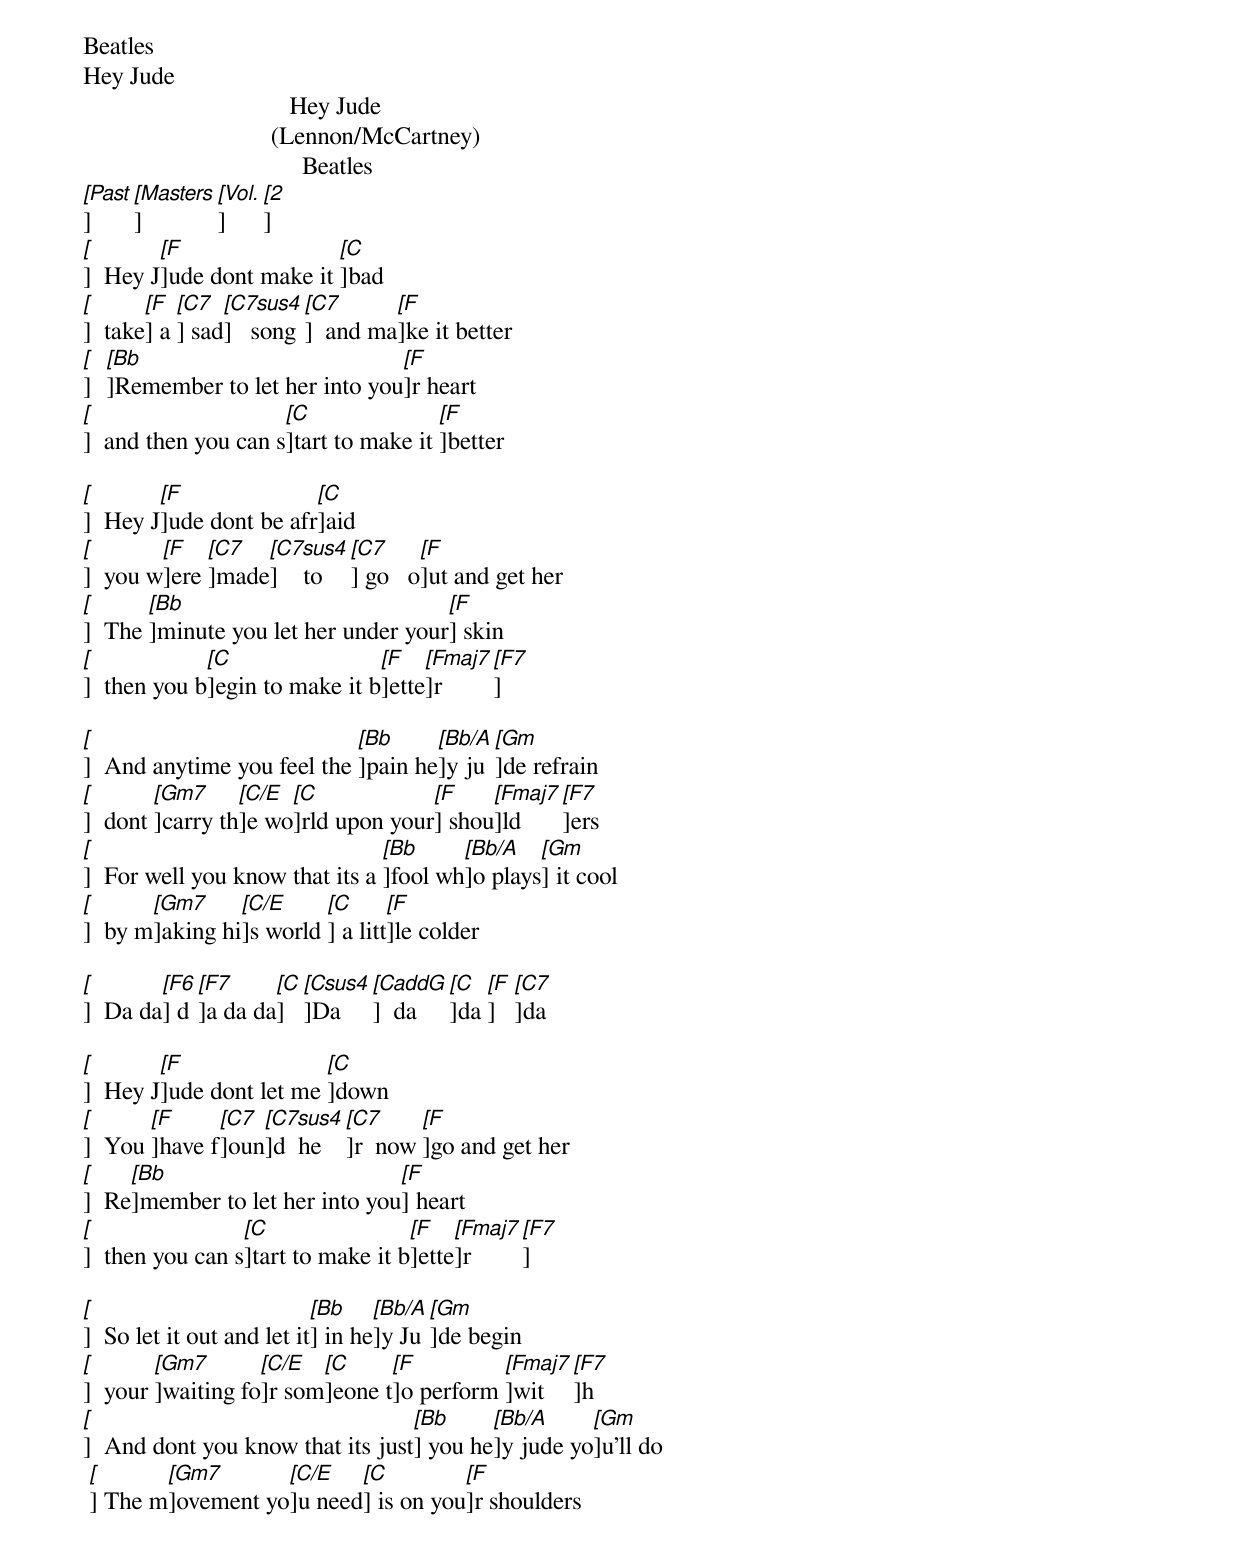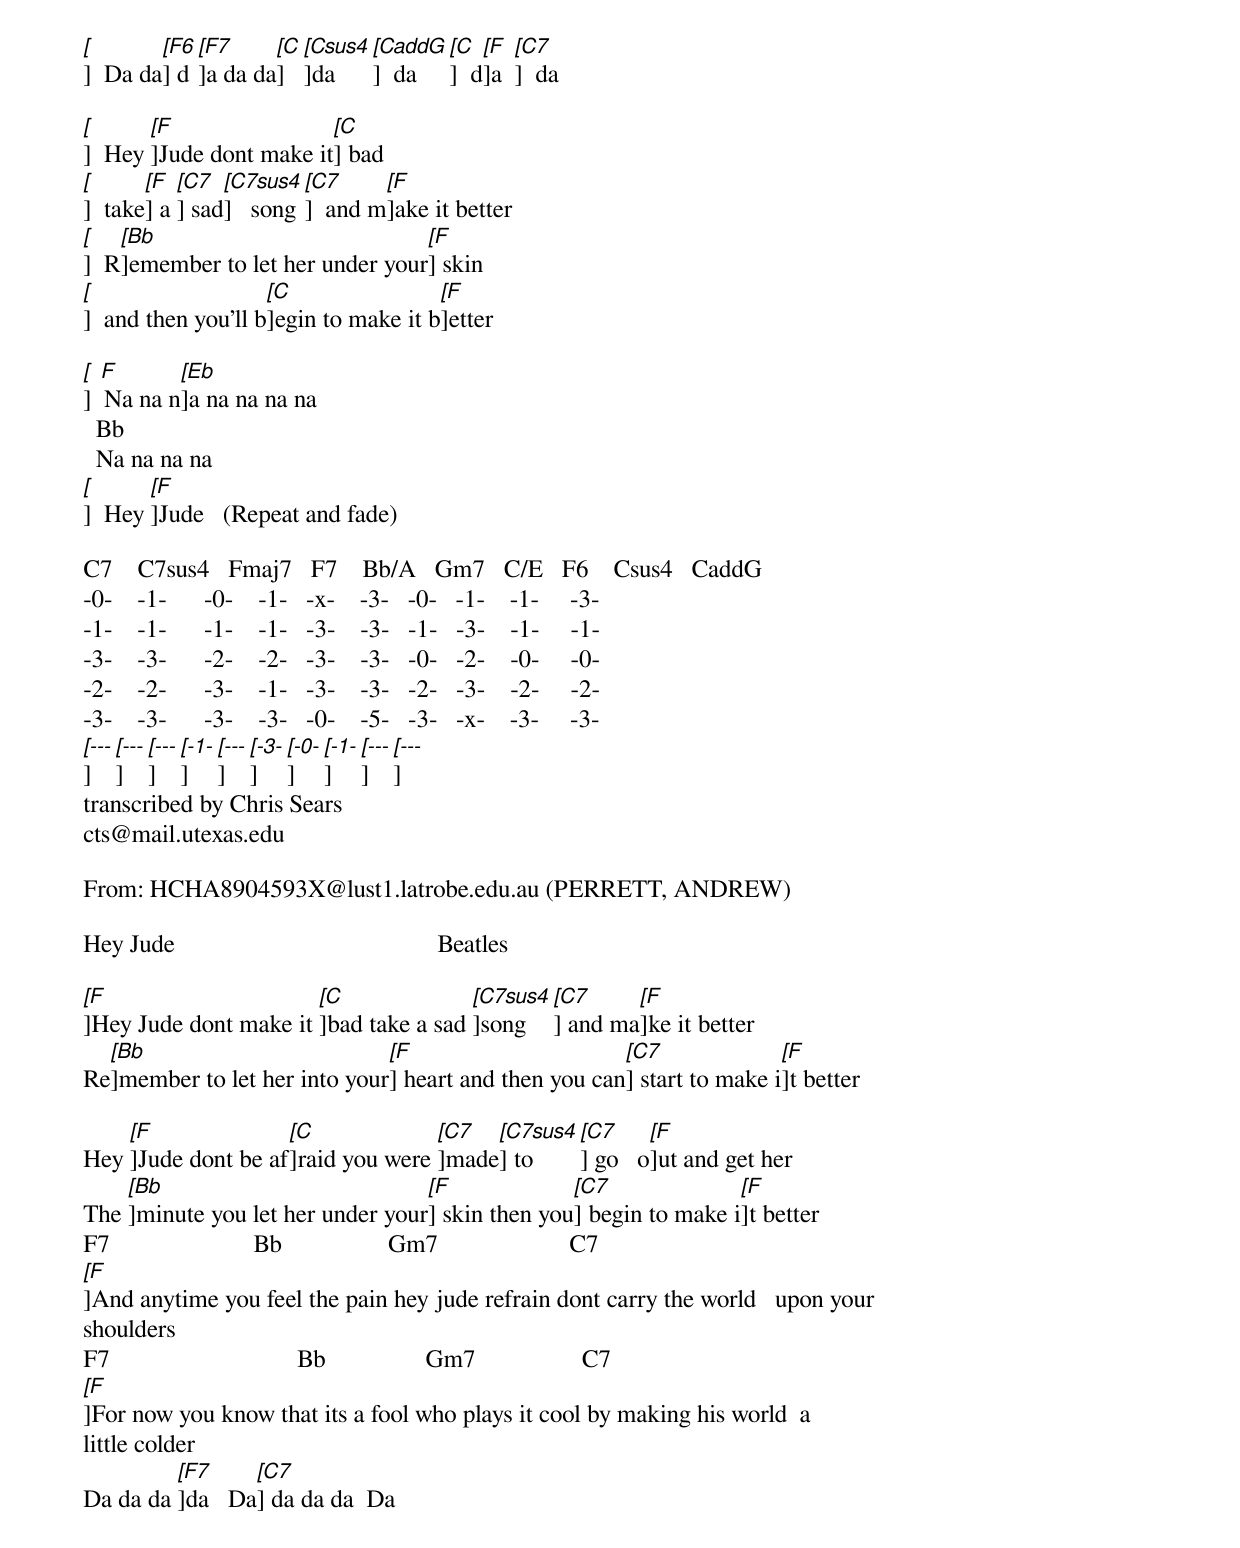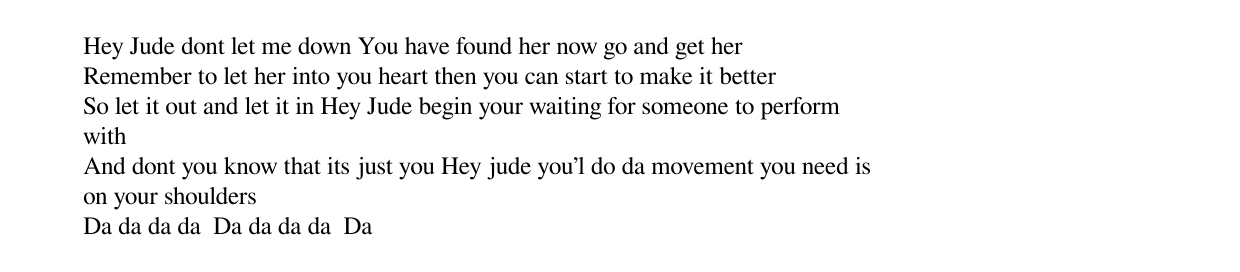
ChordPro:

Beatles
Hey Jude
                                 Hey Jude
                              (Lennon/McCartney)
                                   Beatles
[[Past]][[Masters]][[Vol.]][[2]]
[[		]]		Hey J[[F]]ude dont make it [[C]]bad
[[		]]		take[[F]] a [[C7]] sad[[C7sus4]]   song[[C7]]  and ma[[F]]ke it better
[[		]]		[[Bb]]Remember to let her into you[[F]]r heart
[[		]]		and then you can s[[C]]tart to make it [[F]]better

[[		]]		Hey J[[F]]ude dont be afr[[C]]aid
[[		]]		you w[[F]]ere [[C7]]made[[C7sus4]]    to [[C7]] go   o[[F]]ut and get her
[[		]]		The [[Bb]]minute you let her under your[[F]] skin
[[		]]		then you b[[C]]egin to make it b[[F]]ette[[Fmaj7]]r[[F7]]

[[		]]		And anytime you feel the [[Bb]]pain he[[Bb/A]]y ju[[Gm]]de refrain
[[		]]		dont [[Gm7]]carry th[[C/E]]e wo[[C]]rld upon your[[F]] shou[[Fmaj7]]ld[[F7]]ers
[[		]]		For well you know that its a [[Bb]]fool wh[[Bb/A]]o plays[[Gm]] it cool
[[		]]		by m[[Gm7]]aking hi[[C/E]]s world [[C]] a litt[[F]]le colder

[[		]]		Da da[[F6]] d[[F7]]a da da[[C]]   [[Csus4]]Da [[CaddG]]  da    [[C]]da [[F]]   [[C7]]da

[[		]]		Hey J[[F]]ude dont let me [[C]]down
[[		]]		You [[F]]have f[[C7]]oun[[C7sus4]]d  he[[C7]]r  now [[F]]go and get her
[[		]]		Re[[Bb]]member to let her into you[[F]] heart
[[		]]		then you can s[[C]]tart to make it b[[F]]ette[[Fmaj7]]r[[F7]]

[[		]]		So let it out and let it[[Bb]] in he[[Bb/A]]y Ju[[Gm]]de begin
[[		]]		your [[Gm7]]waiting fo[[C/E]]r som[[C]]eone t[[F]]o perform [[Fmaj7]]wit[[F7]]h
[[		]]		And dont you know that its just[[Bb]] you he[[Bb/A]]y jude yo[[Gm]]u'll do
	[[		]]	The m[[Gm7]]ovement yo[[C/E]]u need[[C]] is on you[[F]]r shoulders

[[		]]		Da da[[F6]] d[[F7]]a da da[[C]]   [[Csus4]]da[[CaddG]]  da [[C]]  d[[F]]a  [[C7]]  da

[[		]]		Hey [[F]]Jude dont make it[[C]] bad
[[		]]		take[[F]] a [[C7]] sad[[C7sus4]]   song[[C7]]  and m[[F]]ake it better
[[		]]		R[[Bb]]emember to let her under your[[F]] skin
[[		]]		and then you'll b[[C]]egin to make it b[[F]]etter

[[		F]]		Na na n[[Eb]]a na na na na
		Bb
		Na na na na
[[		]]		Hey [[F]]Jude   (Repeat and fade)

C7    C7sus4   Fmaj7   F7    Bb/A   Gm7   C/E   F6    Csus4   CaddG
-0-    -1-      -0-    -1-   -x-    -3-   -0-   -1-    -1-     -3-
-1-    -1-      -1-    -1-   -3-    -3-   -1-   -3-    -1-     -1-
-3-    -3-      -2-    -2-   -3-    -3-   -0-   -2-    -0-     -0-
-2-    -2-      -3-    -1-   -3-    -3-   -2-   -3-    -2-     -2-
-3-    -3-      -3-    -3-   -0-    -5-   -3-   -x-    -3-     -3-
[[---]][[---]][[---]][[-1-]][[---]][[-3-]][[-0-]][[-1-]][[---]][[---]]
transcribed by Chris Sears
cts@mail.utexas.edu

From: HCHA8904593X@lust1.latrobe.edu.au (PERRETT, ANDREW)

Hey Jude                                          Beatles

[[F]]Hey Jude dont make it [[C]]bad take a sad [[C7sus4]]song[[C7]] and ma[[F]]ke it better
Re[[Bb]]member to let her into your[[F]] heart and then you can[[C7]] start to make i[[F]]t better

Hey [[F]]Jude dont be af[[C]]raid you were [[C7]]made[[C7sus4]] to[[C7]] go   o[[F]]ut and get her
The [[Bb]]minute you let her under your[[F]] skin then you[[C7]] begin to make i[[F]]t better
F7                       Bb                 Gm7                     C7
[[F]]And anytime you feel the pain hey jude refrain dont carry the world   upon your
shoulders
F7                              Bb                Gm7                 C7
[[F]]For now you know that its a fool who plays it cool by making his world  a
little colder
Da da da [[F7]]da   Da[[C7]] da da da  Da
Hey Jude dont let me down You have found her now go and get her
Remember to let her into you heart then you can start to make it better
So let it out and let it in Hey Jude begin your waiting for someone to perform
with
And dont you know that its just you Hey jude you'l do da movement you need is
on your shoulders
Da da da da  Da da da da  Da
